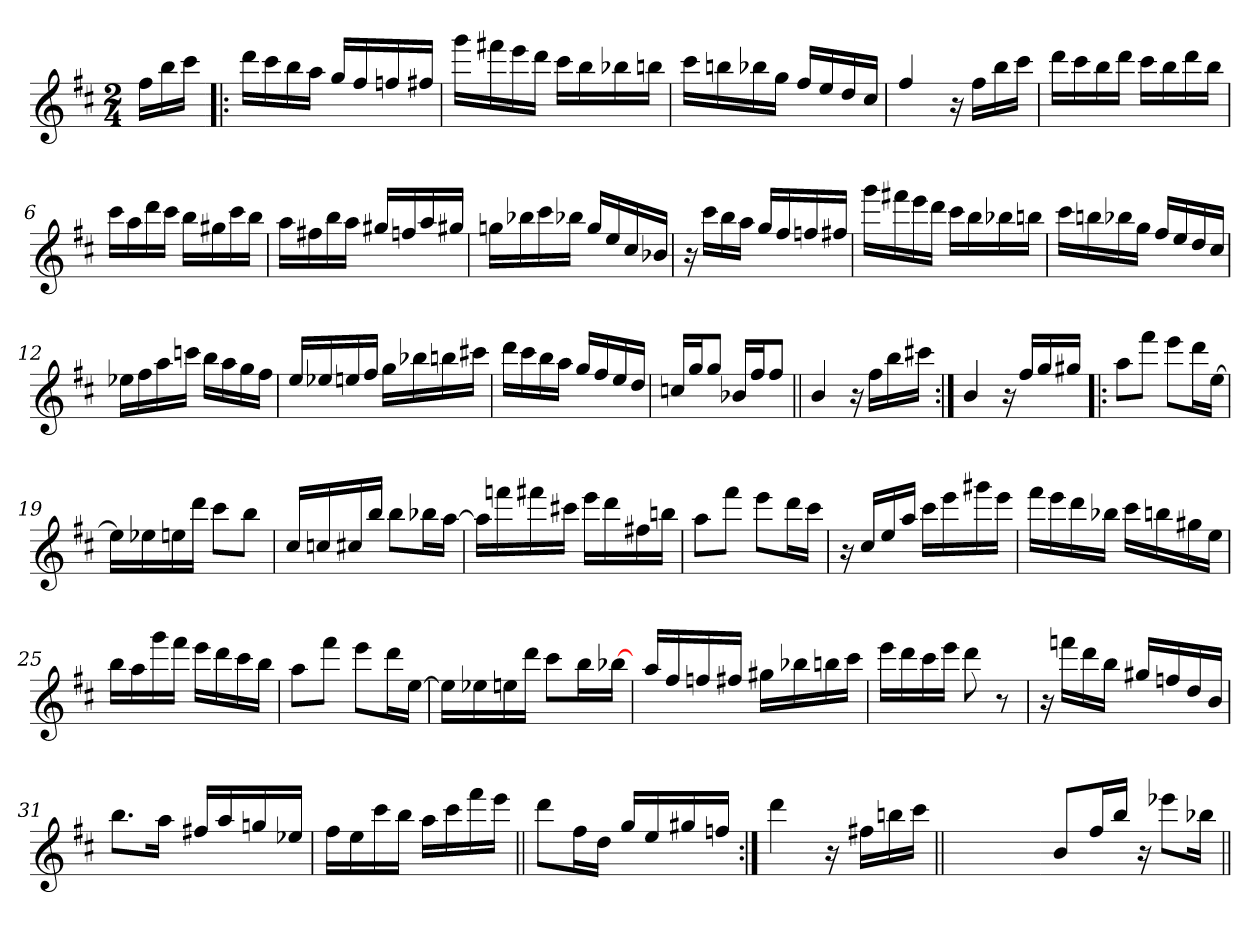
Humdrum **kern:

**kern
*part1
*staff1
*clefG2
*k[f#c#]
*D:
*M2/4
=
16ff#\LL
16bb\
16ccc#\JJ
=1!|:
16ddd\LL
16ccc#\
16bb\
16aa\JJ
16gg/LL
16ff#/
16ffn/
16ff#X/JJ
=2
16ggg\LL
16fff#X\
16eee\
16ddd\JJ
16ccc#\LL
16bb\
16bb-X\
16bbn\JJ
=3
16ccc#\LL
16bbn\
16bb-X\
16gg\JJ
16ff#/LL
16ee/
16dd/
16cc#/JJ
=4
4ff#/
16r
16ff#\LL
16bb\
16ccc#\JJ
!!LO:LB:g=z
=5
16ddd\LL
16ccc#\
16bb\
16ddd\JJ
16ccc#\LL
16bb\
16ddd\
16bb\JJ
=6
16ccc#\LL
16aa\
16ddd\
16ccc#\JJ
16bb\LL
16gg#X\
16ccc#\
16bb\JJ
=7
16aa\LL
16ff#X\
16bb\
16aa\JJ
16gg#X/LL
16ffn/
16aa/
16gg#X/JJ
=8
16ggn\LL
16bb-X\
16ccc#\
16bb-X\JJ
16gg/LL
16ee/
16cc#/
16b-X/JJ
!!LO:LB:g=z
=9
16r
16ccc#\LL
16bb\
16aa\JJ
16gg/LL
16ff#/
16ffn/
16ff#X/JJ
=10
16ggg\LL
16fff#X\
16eee\
16ddd\JJ
16ccc#\LL
16bb\
16bb-X\
16bbn\JJ
=11
16ccc#\LL
16bbn\
16bb-X\
16gg\JJ
16ff#/LL
16ee/
16dd/
16cc#/JJ
=12
16ee-X\LL
16ff#\
16aa\
16cccn\JJ
16bb\LL
16aa\
16gg\
16ff#\JJ
!!LO:LB:g=z
=13
16ee/LL
16ee-X/
16een/
16ff#/JJ
16gg\LL
16bb-X\
16bbn\
16ccc#X\JJ
=14
16ddd\LL
16ccc#\
16bb\
16aa\JJ
16gg/LL
16ff#/
16ee/
16dd/JJ
=15
16ccn/LL
16gg/J
8gg/J
16b-X/LL
16ff#/J
8ff#/J
=16||
4b/
16r
16ff#\LL
16bb\
16ccc#X\JJ
!!LO:LB:g=z
=17:|!
4b/
16r
16ff#/LL
16gg/
16gg#X/JJ
=18!|:
8aa\L
8fff#\J
8eee\L
16ddd\L
[16ee\JJ
=19
16ee\LL]
16ee-X\
16een\
16ddd\JJ
8ccc#\L
8bb\J
=20
16cc#/LL
16ccn/
16cc#X/
16bb/JJ
8bb\L
16bb-X\L
[16aa\JJ
!!LO:LB:g=z
=21
16aa\LL]
16fffn\
16fff#X\
16ccc#X\JJ
16eee\LL
16ddd\
16ff#X\
16bbn\JJ
=22
8aa\L
8fff#\J
8eee\L
16ddd\L
16ccc#\JJ
=23
16r
16cc#/LL
16ee/
16aa/JJ
16ccc#\LL
16eee\
16ggg#X\
16eee\JJ
=24
16fff#\LL
16eee\
16ddd\
16bb-X\JJ
16ccc#\LL
16bbn\
16gg#X\
16ee\JJ
!!LO:LB:g=z
=25
16bb\LL
16aa\
16ggg\
16fff#\JJ
16eee\LL
16ddd\
16ccc#\
16bb\JJ
=26
8aa\L
8fff#\J
8eee\L
16ddd\L
[16ee\JJ
=27
16ee\LL]
16ee-X\
16een\
16ddd\JJ
8ccc#\L
16bb\L
[16bb-X\JJ
=28
16aa/LL
16ff#/
16ffn/
16ff#X/JJ
16gg#X\LL
16bb-X\
16bbn\
16ccc#\JJ
!!LO:LB:g=z
=29
16eee\LL
16ddd\
16ccc#\
16eee\JJ
8ddd\
8r
=30
16r
16fffn\LL
16ddd\
16bb\JJ
16gg#X/LL
16ffn/
16dd/
16b/JJ
=31
8.bb\L
16aa\Jk
16ff#X/LL
16aa/
16ggn/
16ee-X/JJ
=32
16ff#\LL
16ee\
16ccc#\
16bb\JJ
16aa\LL
16ccc#\
16fff#\
16eee\JJ
!!LO:LB:g=z
=33||
8ddd\L
16ff#\L
16dd\JJ
16gg/LL
16ee/
16gg#X/
16ffn/JJ
=34:|!
4ddd\
16r
16ff#X\LL
16bbn\
16ccc#\JJ
=34X341||
2ryy
!!LO:PB:g=z
=35-
8b/L
16ff#/L
16bb/JJ
16r
8eee-X\L
16bb-X\Jk
=||
*-
